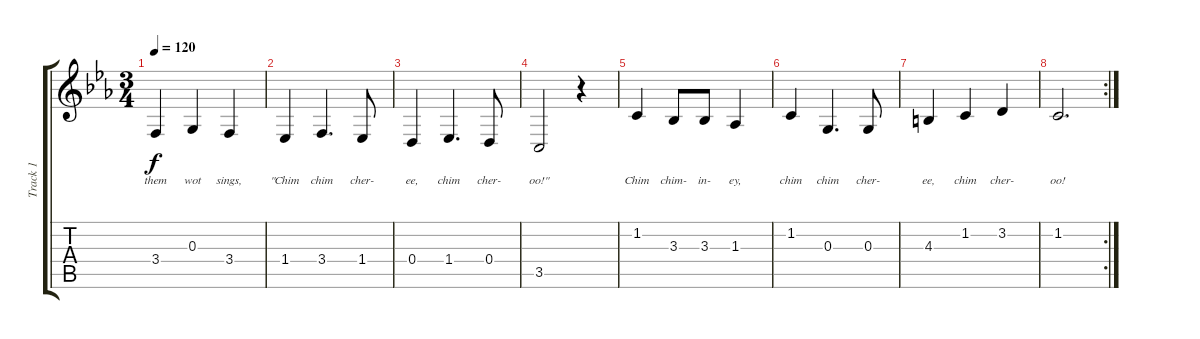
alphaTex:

\track ("Track 1" "Track 1") {instrument acousticgrandpiano}
\staff {score tabs}
\tuning (E4 B3 G3 D3 A2 E2) {hide}
\ts (3 4)
\tempo 120
\clef g2
\ks eb
3.4.4{lyrics (0 "them") lyrics (1 "") lyrics (2 "") lyrics (3 "") lyrics (4 "") dy f} 0.3.4{lyrics (0 "wot") lyrics (1 "") lyrics (2 "") lyrics (3 "") lyrics (4 "")} 3.4.4{lyrics (0 "sings,") lyrics (1 "") lyrics (2 "") lyrics (3 "") lyrics (4 "")} |
1.4.4{lyrics (0 "\"Chim") lyrics (1 "") lyrics (2 "") lyrics (3 "") lyrics (4 "")} 3.4.4{d lyrics (0 "chim") lyrics (1 "") lyrics (2 "") lyrics (3 "") lyrics (4 "")} 1.4.8{lyrics (0 "cher-") lyrics (1 "") lyrics (2 "") lyrics (3 "") lyrics (4 "")} |
0.4.4{lyrics (0 "ee,") lyrics (1 "") lyrics (2 "") lyrics (3 "") lyrics (4 "")} 1.4.4{d lyrics (0 "chim") lyrics (1 "") lyrics (2 "") lyrics (3 "") lyrics (4 "")} 0.4.8{lyrics (0 "cher-") lyrics (1 "") lyrics (2 "") lyrics (3 "") lyrics (4 "")} |
3.5.2{lyrics (0 "oo!\"") lyrics (1 "") lyrics (2 "") lyrics (3 "") lyrics (4 "")} r.4 |
1.2.4{lyrics (0 "Chim") lyrics (1 "") lyrics (2 "") lyrics (3 "") lyrics (4 "")} 3.3.8{lyrics (0 "chim-") lyrics (1 "") lyrics (2 "") lyrics (3 "") lyrics (4 "")} 3.3.8{lyrics (0 "in-") lyrics (1 "") lyrics (2 "") lyrics (3 "") lyrics (4 "")} 1.3.4{lyrics (0 "ey,") lyrics (1 "") lyrics (2 "") lyrics (3 "") lyrics (4 "")} |
1.2.4{lyrics (0 "chim") lyrics (1 "") lyrics (2 "") lyrics (3 "") lyrics (4 "")} 0.3.4{d lyrics (0 "chim") lyrics (1 "") lyrics (2 "") lyrics (3 "") lyrics (4 "")} 0.3.8{lyrics (0 "cher-") lyrics (1 "") lyrics (2 "") lyrics (3 "") lyrics (4 "")} |
4.3.4{lyrics (0 "ee,") lyrics (1 "") lyrics (2 "") lyrics (3 "") lyrics (4 "")} 1.2.4{lyrics (0 "chim") lyrics (1 "") lyrics (2 "") lyrics (3 "") lyrics (4 "")} 3.2.4{lyrics (0 "cher-") lyrics (1 "") lyrics (2 "") lyrics (3 "") lyrics (4 "")} |
\rc 2
1.2.2{d lyrics (0 "oo!") lyrics (1 "") lyrics (2 "") lyrics (3 "") lyrics (4 "")}
